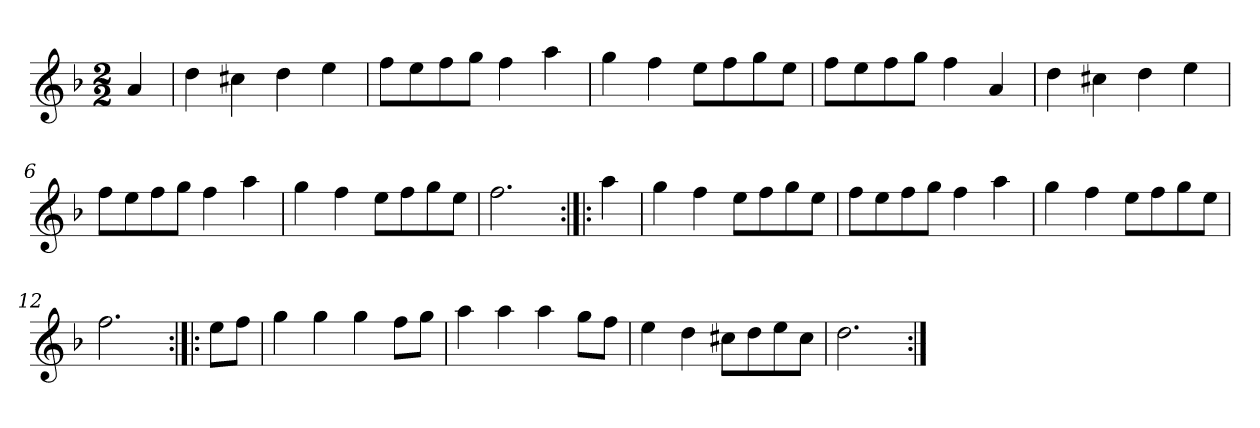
**kern
*part1
*staff1
*clefG2
*k[b-]
*d:
*M2/2
*MM120
=
4a
=1
4dd
4cc#X
4dd
4ee
=2
8ff\L
8ee\
8ff\
8gg\J
4ff
4aa
=3
4gg
4ff
8ee\L
8ff\
8gg\
8ee\J
=4
8ff\L
8ee\
8ff\
8gg\J
4ff
4a
=5
4dd
4cc#X
4dd
4ee
=6
8ff\L
8ee\
8ff\
8gg\J
4ff
4aa
=7
4gg
4ff
8ee\L
8ff\
8gg\
8ee\J
=8
2.ff
=:|!|:
4aa
=9
4gg
4ff
8ee\L
8ff\
8gg\
8ee\J
=10
8ff\L
8ee\
8ff\
8gg\J
4ff
4aa
=11
4gg
4ff
8ee\L
8ff\
8gg\
8ee\J
=12
2.ff
=:|!|:
8ee\L
8ff\J
=13
4gg
4gg
4gg
8ff\L
8gg\J
=14
4aa
4aa
4aa
8gg\L
8ff\J
=15
4ee
4dd
8cc#X\L
8dd\
8ee\
8cc#\J
=16
2.dd
=:|!
*-
